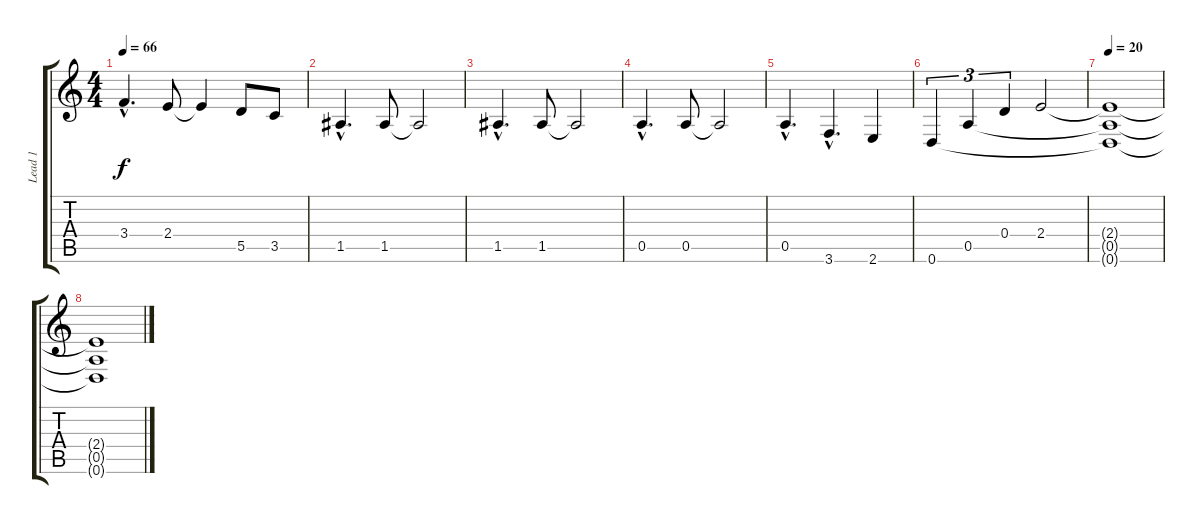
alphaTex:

\track ("Lead 1" "Lead 1") {instrument distortionguitar}
\staff {score tabs}
\tuning (E4 B3 G3 D3 A2 D2) {hide}
\ts (4 4)
\tempo 66
\clef g2
\ks c
3.4{hac}.4{d dy f} 2.4.8 2.4{t}.4 5.5.8 3.5.8 |
1.5{hac}.4{d} 1.5.8 1.5{t}.2 |
1.5{hac}.4{d} 1.5.8 1.5{t}.2 |
0.5{hac}.4{d} 0.5.8 0.5{t}.2 |
0.5{hac}.4{d} 3.6{hac}.4{d} 2.6.4 |
0.6.4{tu (3 2)} 0.5.4{tu (3 2)} 0.4.4{tu (3 2)} 2.4.2 |
\tempo 20
(2.4{t} 0.5{t} 0.6{t}).1 |
(2.4{t} 0.5{t} 0.6{t}).1
